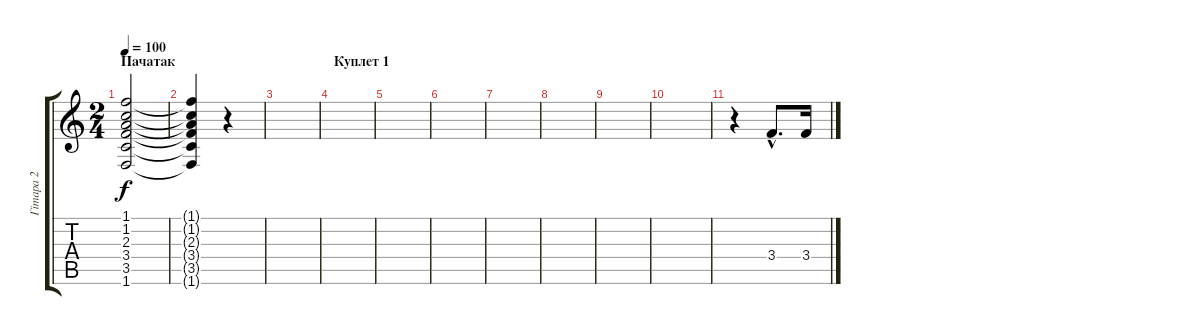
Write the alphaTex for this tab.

\track ("Гiтара 2" "Гiтара 2") {instrument distortionguitar}
\staff {score tabs}
\tuning (E4 B3 G3 D3 A2 E2) {hide}
\ts (2 4)
\section ("" "Пачатак")
\tempo 100
\clef g2
\ks c
(1.1 1.2 2.3 3.4 3.5 1.6).2{dy f instrument distortionguitar} |
(1.1{t} 1.2{t} 2.3{t} 3.4{t} 3.5{t} 1.6{t}).4 r.4 |
|
\section ("" "Куплет 1")
|
|
|
|
|
|
|
r.4 3.4{hac}.8{d} 3.4.16
